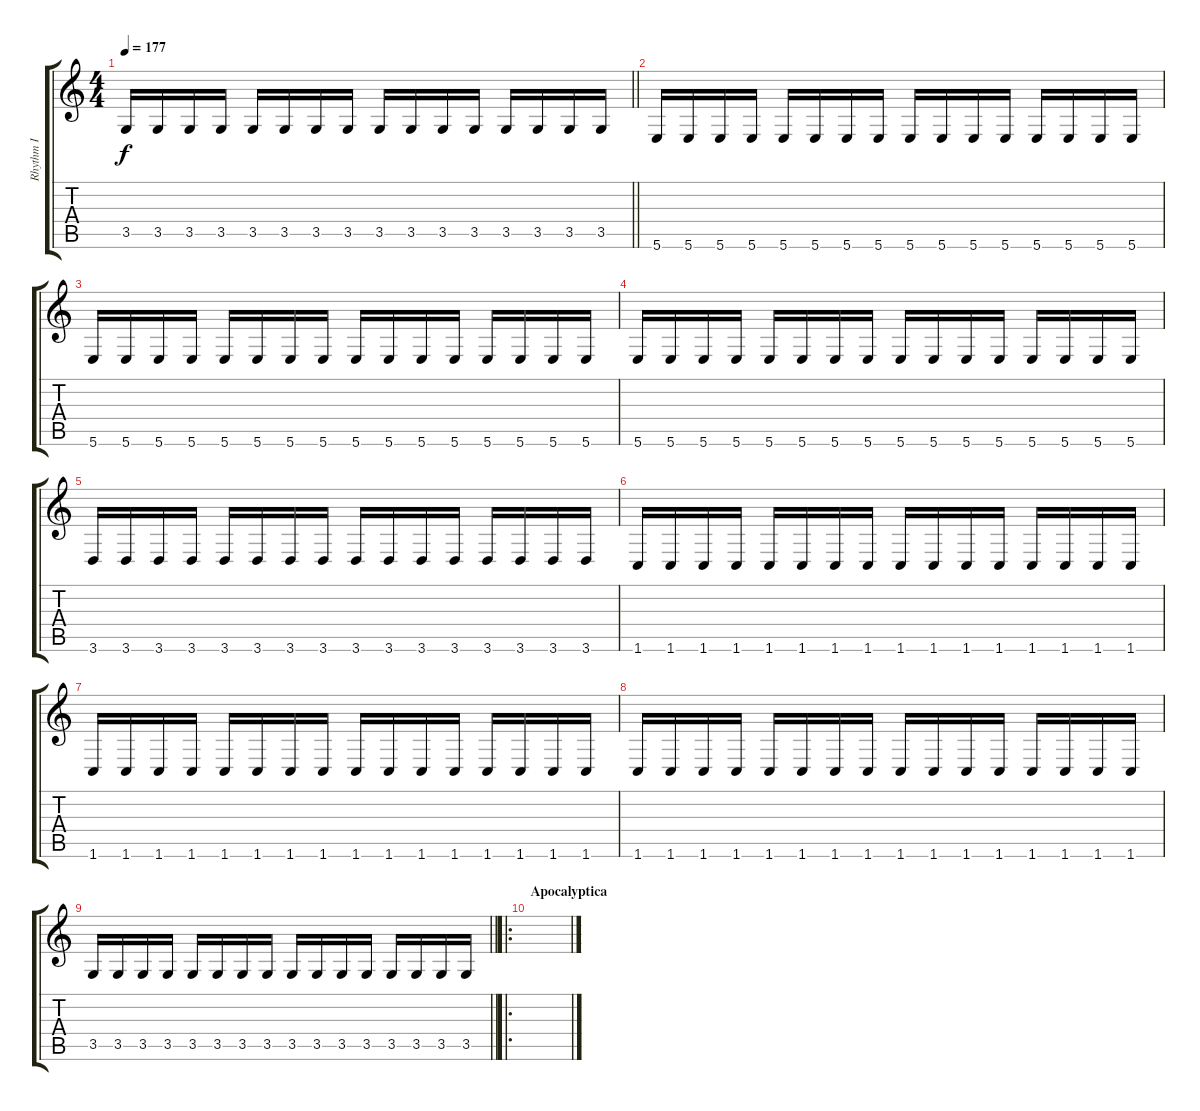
\track ("Rhythm I" "Rhythm I") {instrument distortionguitar}
\staff {score tabs}
\tuning (B3 Gb3 D3 A2 E2 B1) {hide}
\ts (4 4)
\tempo 177
\clef g2
\barLineRight lightlight
\ks c
3.5.16{dy f} 3.5.16 3.5.16 3.5.16 3.5.16 3.5.16 3.5.16 3.5.16 3.5.16 3.5.16 3.5.16 3.5.16 3.5.16 3.5.16 3.5.16 3.5.16 |
5.6.16 5.6.16 5.6.16 5.6.16 5.6.16 5.6.16 5.6.16 5.6.16 5.6.16 5.6.16 5.6.16 5.6.16 5.6.16 5.6.16 5.6.16 5.6.16 |
5.6.16 5.6.16 5.6.16 5.6.16 5.6.16 5.6.16 5.6.16 5.6.16 5.6.16 5.6.16 5.6.16 5.6.16 5.6.16 5.6.16 5.6.16 5.6.16 |
5.6.16 5.6.16 5.6.16 5.6.16 5.6.16 5.6.16 5.6.16 5.6.16 5.6.16 5.6.16 5.6.16 5.6.16 5.6.16 5.6.16 5.6.16 5.6.16 |
3.6.16 3.6.16 3.6.16 3.6.16 3.6.16 3.6.16 3.6.16 3.6.16 3.6.16 3.6.16 3.6.16 3.6.16 3.6.16 3.6.16 3.6.16 3.6.16 |
1.6.16 1.6.16 1.6.16 1.6.16 1.6.16 1.6.16 1.6.16 1.6.16 1.6.16 1.6.16 1.6.16 1.6.16 1.6.16 1.6.16 1.6.16 1.6.16 |
1.6.16 1.6.16 1.6.16 1.6.16 1.6.16 1.6.16 1.6.16 1.6.16 1.6.16 1.6.16 1.6.16 1.6.16 1.6.16 1.6.16 1.6.16 1.6.16 |
1.6.16 1.6.16 1.6.16 1.6.16 1.6.16 1.6.16 1.6.16 1.6.16 1.6.16 1.6.16 1.6.16 1.6.16 1.6.16 1.6.16 1.6.16 1.6.16 |
\barLineRight lightlight
3.5.16 3.5.16 3.5.16 3.5.16 3.5.16 3.5.16 3.5.16 3.5.16 3.5.16 3.5.16 3.5.16 3.5.16 3.5.16 3.5.16 3.5.16 3.5.16 |
\ro
\section ("" "Apocalyptica")
